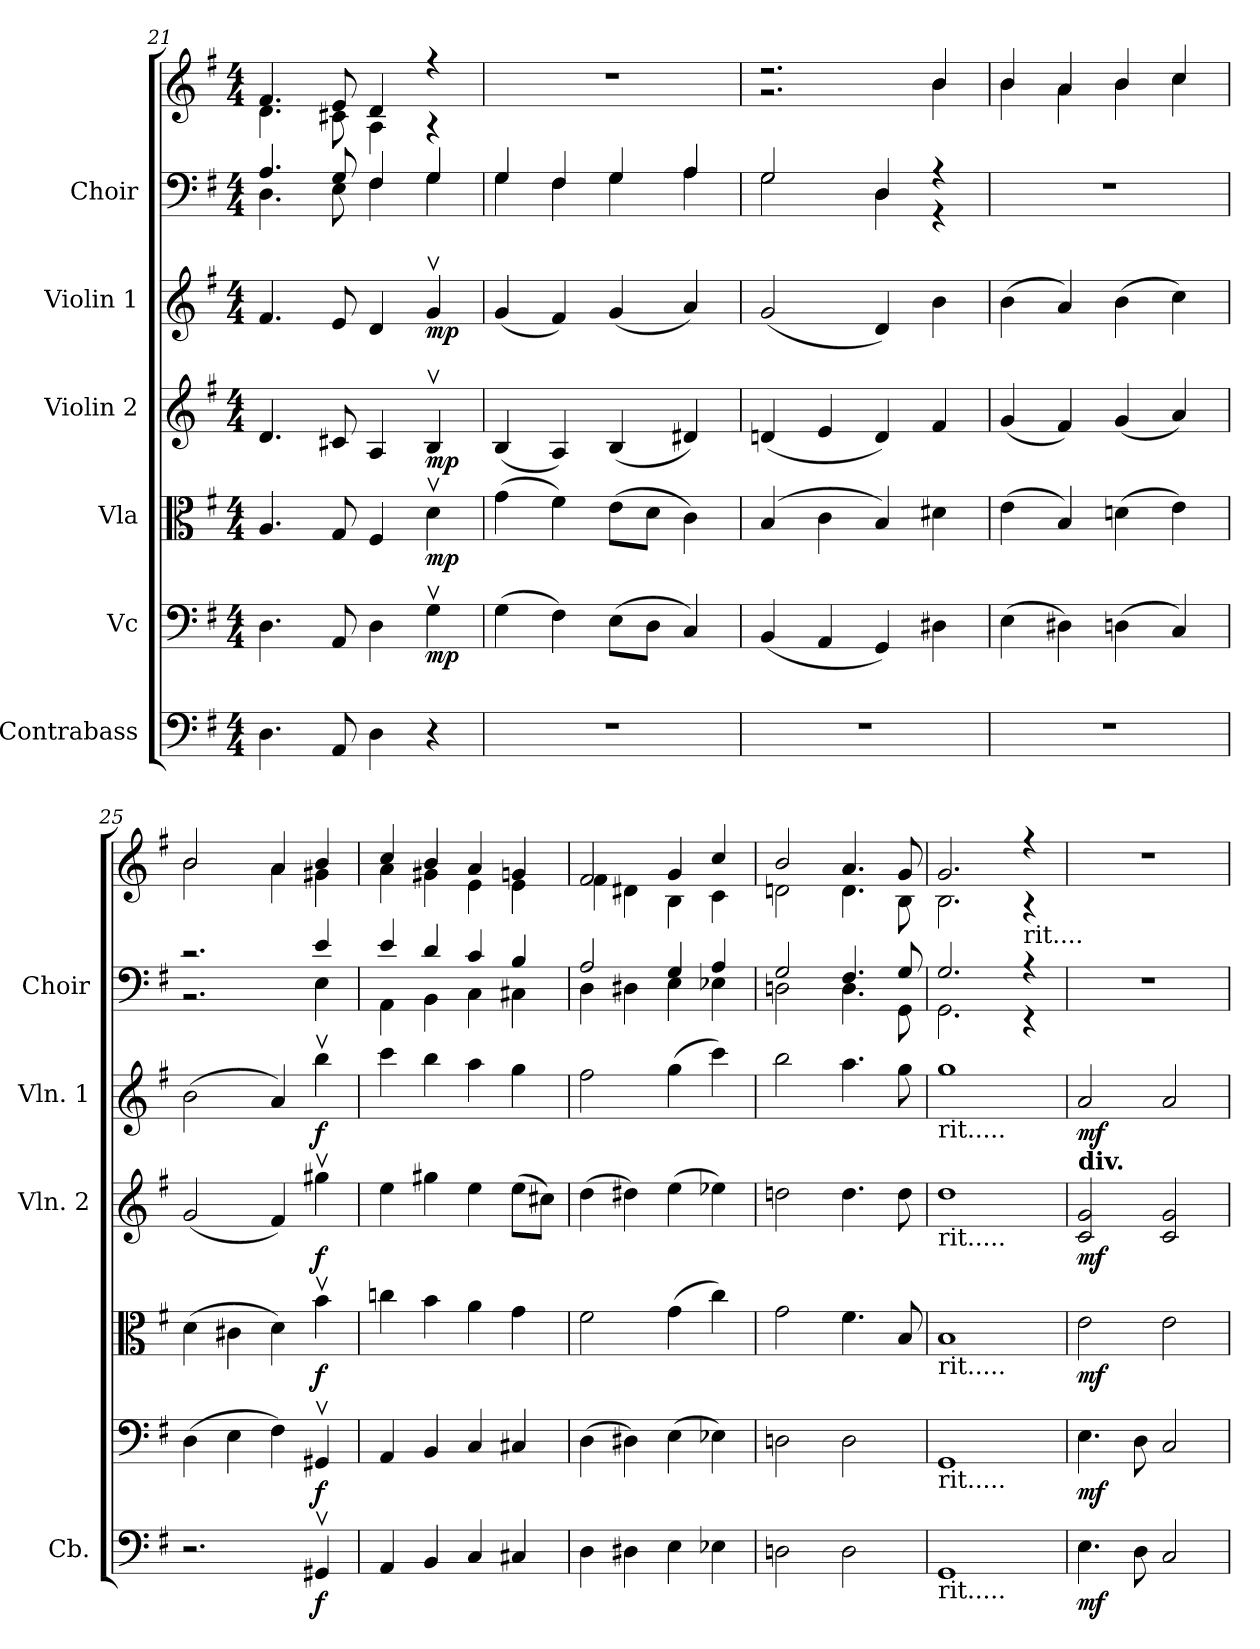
**kern	**dynam	**kern	**dynam	**kern	**dynam	**kern	**dynam	**kern	**dynam	**kern	**kern
*part6	*part6	*part5	*part5	*part4	*part4	*part3	*part3	*part2	*part2	*part1	*part1
*staff7	*staff7	*staff6	*staff6	*staff5	*staff5	*staff4	*staff4	*staff3	*staff3	*staff2	*staff1
*I"Contrabass	*	*I"Vc	*	*I"Vla	*	*I"Violin 2	*	*I"Violin 1	*	*I"Choir	*
*I'Cb.	*	*	*	*	*	*I'Vln. 2	*	*I'Vln. 1	*	*I'Choir	*
!!LO:PB:g=z
*clefF4	*	*clefF4	*	*clefC3	*	*clefG2	*	*clefG2	*	*clefF4	*clefG2
*ITrd7c12	*	*	*	*	*	*	*	*	*	*	*
*k[f#]	*	*k[f#]	*	*k[f#]	*	*k[f#]	*	*k[f#]	*	*k[f#]	*k[f#]
*G:	*	*G:	*	*G:	*	*G:	*	*G:	*	*G:	*G:
*M4/4	*	*M4/4	*	*M4/4	*	*M4/4	*	*M4/4	*	*M4/4	*M4/4
=21	=21	=21	=21	=21	=21	=21	=21	=21	=21	=21	=21
*	*	*	*	*	*	*	*	*	*	*^	*^
4.DDi\	.	4.Di\	.	4.Ai/	.	4.di/	.	4.f#i/	.	4.Ai/	4.Di\	4.f#i/	4.di\
8AAAi/	.	8AAi/	.	8Gi/	.	8c#Xi/	.	8ei/	.	8Gi/	8Ei\	8ei/	8c#Xi\
4DDi\	.	4Di\	.	4F#i/	.	4Ai/	.	4di/	.	4F#i/	4F#i\	4di/	4Ai\
4r	.	4Gvi\	mp	4dvi\	mp	4Bvi/	mp	4gvi/	mp	4Gi/	4Gi\	4r	4r
*	*	*	*	*	*	*	*	*	*	*	*	*v	*v
=22	=22	=22	=22	=22	=22	=22	=22	=22	=22	=22	=22	=22
1r	.	(4Gi\	.	(4gi\	.	(4Bi/	.	(4gi/	.	4Gi/	4Gi\	1r
.	.	4F#i\)	.	4f#i\)	.	4Ai/)	.	4f#i/)	.	4F#i/	4F#i\	.
.	.	(8Ei\L	.	(8ei\L	.	(4Bi/	.	(4gi/	.	4Gi/	4Gi\	.
.	.	8Di\J	.	8di\J	.	.	.	.	.	.	.	.
.	.	4Ci/)	.	4ci\)	.	4d#Xi/)	.	4ai/)	.	4Ai/	4Ai\	.
=23	=23	=23	=23	=23	=23	=23	=23	=23	=23	=23	=23	=23
*	*	*	*	*	*	*	*	*	*	*	*	*^
1r	.	(4BBi/	.	(4Bi/	.	(4dni/	.	(2gi/	.	2Gi/	2Gi\	2.r	2.r
.	.	4AAi/	.	4ci\	.	4ei/	.	.	.	.	.	.	.
.	.	4GGi/)	.	4Bi/)	.	4di/)	.	4di/)	.	4Di/	4Di\	.	.
.	.	4D#Xi\	.	4d#Xi\	.	4f#i/	.	4bi\	.	4r	4r	4bi/	4bi\
*	*	*	*	*	*	*	*	*	*	*v	*v	*	*
=24	=24	=24	=24	=24	=24	=24	=24	=24	=24	=24	=24	=24
1r	.	(4Ei\	.	(4ei\	.	(4gi/	.	(4bi\	.	1r	4bi/	4bi\
.	.	4D#Xi\)	.	4Bi/)	.	4f#i/)	.	4ai/)	.	.	4ai/	4ai\
.	.	(4Dni\	.	(4dni\	.	(4gi/	.	(4bi\	.	.	4bi/	4bi\
.	.	4Ci/)	.	4ei\)	.	4ai/)	.	4cci\)	.	.	4cci/	4cci\
=25	=25	=25	=25	=25	=25	=25	=25	=25	=25	=25	=25	=25
*	*	*	*	*	*	*	*	*	*	*^	*	*
2.r	.	(4Di\	.	(4di\	.	(2gi/	.	(2bi\	.	2.r	2.r	2bi/	2bi\
.	.	4Ei\	.	4c#Xi\	.	.	.	.	.	.	.	.	.
.	.	4F#i\)	.	4di\)	.	4f#i/)	.	4ai/)	.	.	.	4ai/	4ai\
4GGG#Xvi/	f	4GG#Xvi/	f	4bvi\	f	4gg#Xvi\	f	4bbvi\	f	4ei/	4Ei\	4bi/	4g#Xi\
!!LO:LB:g=z	!!
=26	=26	=26	=26	=26	=26	=26	=26	=26	=26	=26	=26	=26	=26
4AAAi/	.	4AAi/	.	4ccni\	.	4eei\	.	4ccci\	.	4ei/	4AAi\	4cci/	4ai\
4BBBi/	.	4BBi/	.	4bi\	.	4gg#Xi\	.	4bbi\	.	4di/	4BBi\	4bi/	4g#Xi\
4CCi/	.	4Ci/	.	4ai\	.	4eei\	.	4aai\	.	4ci/	4Ci\	4ai/	4ei\
4CC#Xi/	.	4C#Xi/	.	4gi\	.	(8eei\L	.	4ggi\	.	4Bi/	4C#Xi\	4gni/	4ei\
.	.	.	.	.	.	8cc#Xi\J)	.	.	.	.	.	.	.
=27	=27	=27	=27	=27	=27	=27	=27	=27	=27	=27	=27	=27	=27
4DDi\	.	(4Di\	.	2f#i\	.	(4ddi\	.	2ff#i\	.	2Ai/	4Di\	2f#i/	4f#i\
4DD#Xi\	.	4D#Xi\)	.	.	.	4dd#Xi\)	.	.	.	.	4D#Xi\	.	4d#Xi\
4EEi\	.	(4Ei\	.	(4gi\	.	(4eei\	.	(4ggi\	.	4Gi/	4Ei\	4gi/	4Bi\
4EE-Xi\	.	4E-Xi\)	.	4cci\)	.	4ee-Xi\)	.	4ccci\)	.	4Ai/	4E-Xi\	4cci/	4ci\
=28	=28	=28	=28	=28	=28	=28	=28	=28	=28	=28	=28	=28	=28
2DDni\	.	2Dni\	.	2gi\	.	2ddni\	.	2bbi\	.	2Gi/	2Dni\	2bi/	2dni\
2DDi\	.	2Di\	.	4.f#i\	.	4.ddi\	.	4.aai\	.	4.F#i/	4.Di\	4.ai/	4.di\
.	.	.	.	8Bi/	.	8ddi\	.	8ggi\	.	8Gi/	8GGi\	8gi/	8Bi\
=29	=29	=29	=29	=29	=29	=29	=29	=29	=29	=29	=29	=29	=29
!	!	!	!	!	!	!	!	!LO:TX:b:t=rit.....	!	!	!	!	!
!	!	!	!	!	!	!LO:TX:b:t=rit.....	!	!	!	!	!	!	!
!	!	!	!	!LO:TX:b:t=rit.....	!	!	!	!	!	!	!	!	!
!	!	!LO:TX:b:t=rit.....	!	!	!	!	!	!	!	!	!	!	!
!LO:TX:b:t=rit.....	!	!	!	!	!	!	!	!	!	!	!	!	!
1GGGi	.	1GGi	.	1Bi	.	1ddi	.	1ggi	.	2.Gi/	2.GGi\	2.gi/	2.Bi\
!	!	!	!	!	!	!	!	!	!	!	!	!LO:TX:b:t=rit....	!
.	.	.	.	.	.	.	.	.	.	4r	4r	4r	4r
=30	=30	=30	=30	=30	=30	=30	=30	=30	=30	=30	=30	=30	=30
!	!	!	!	!	!	!LO:TX:a:B:t=div.	!	!	!	!	!	!	!
*	*	*	*	*	*	*	*	*	*	*v	*v	*	*
*	*	*	*	*	*	*	*	*	*	*	*v	*v
4.EEi\	mf	4.Ei\	mf	2ei\	mf	2ci/ 2gi	mf	2ai/	mf	1r	1r
8DDi\	.	8Di\	.	.	.	.	.	.	.	.	.
2CCi/	.	2Ci/	.	2ei\	.	2ci/ 2gi	.	2ai/	.	.	.
=	=	=	=	=	=	=	=	=	=	=	=
*-	*-	*-	*-	*-	*-	*-	*-	*-	*-	*-	*-
